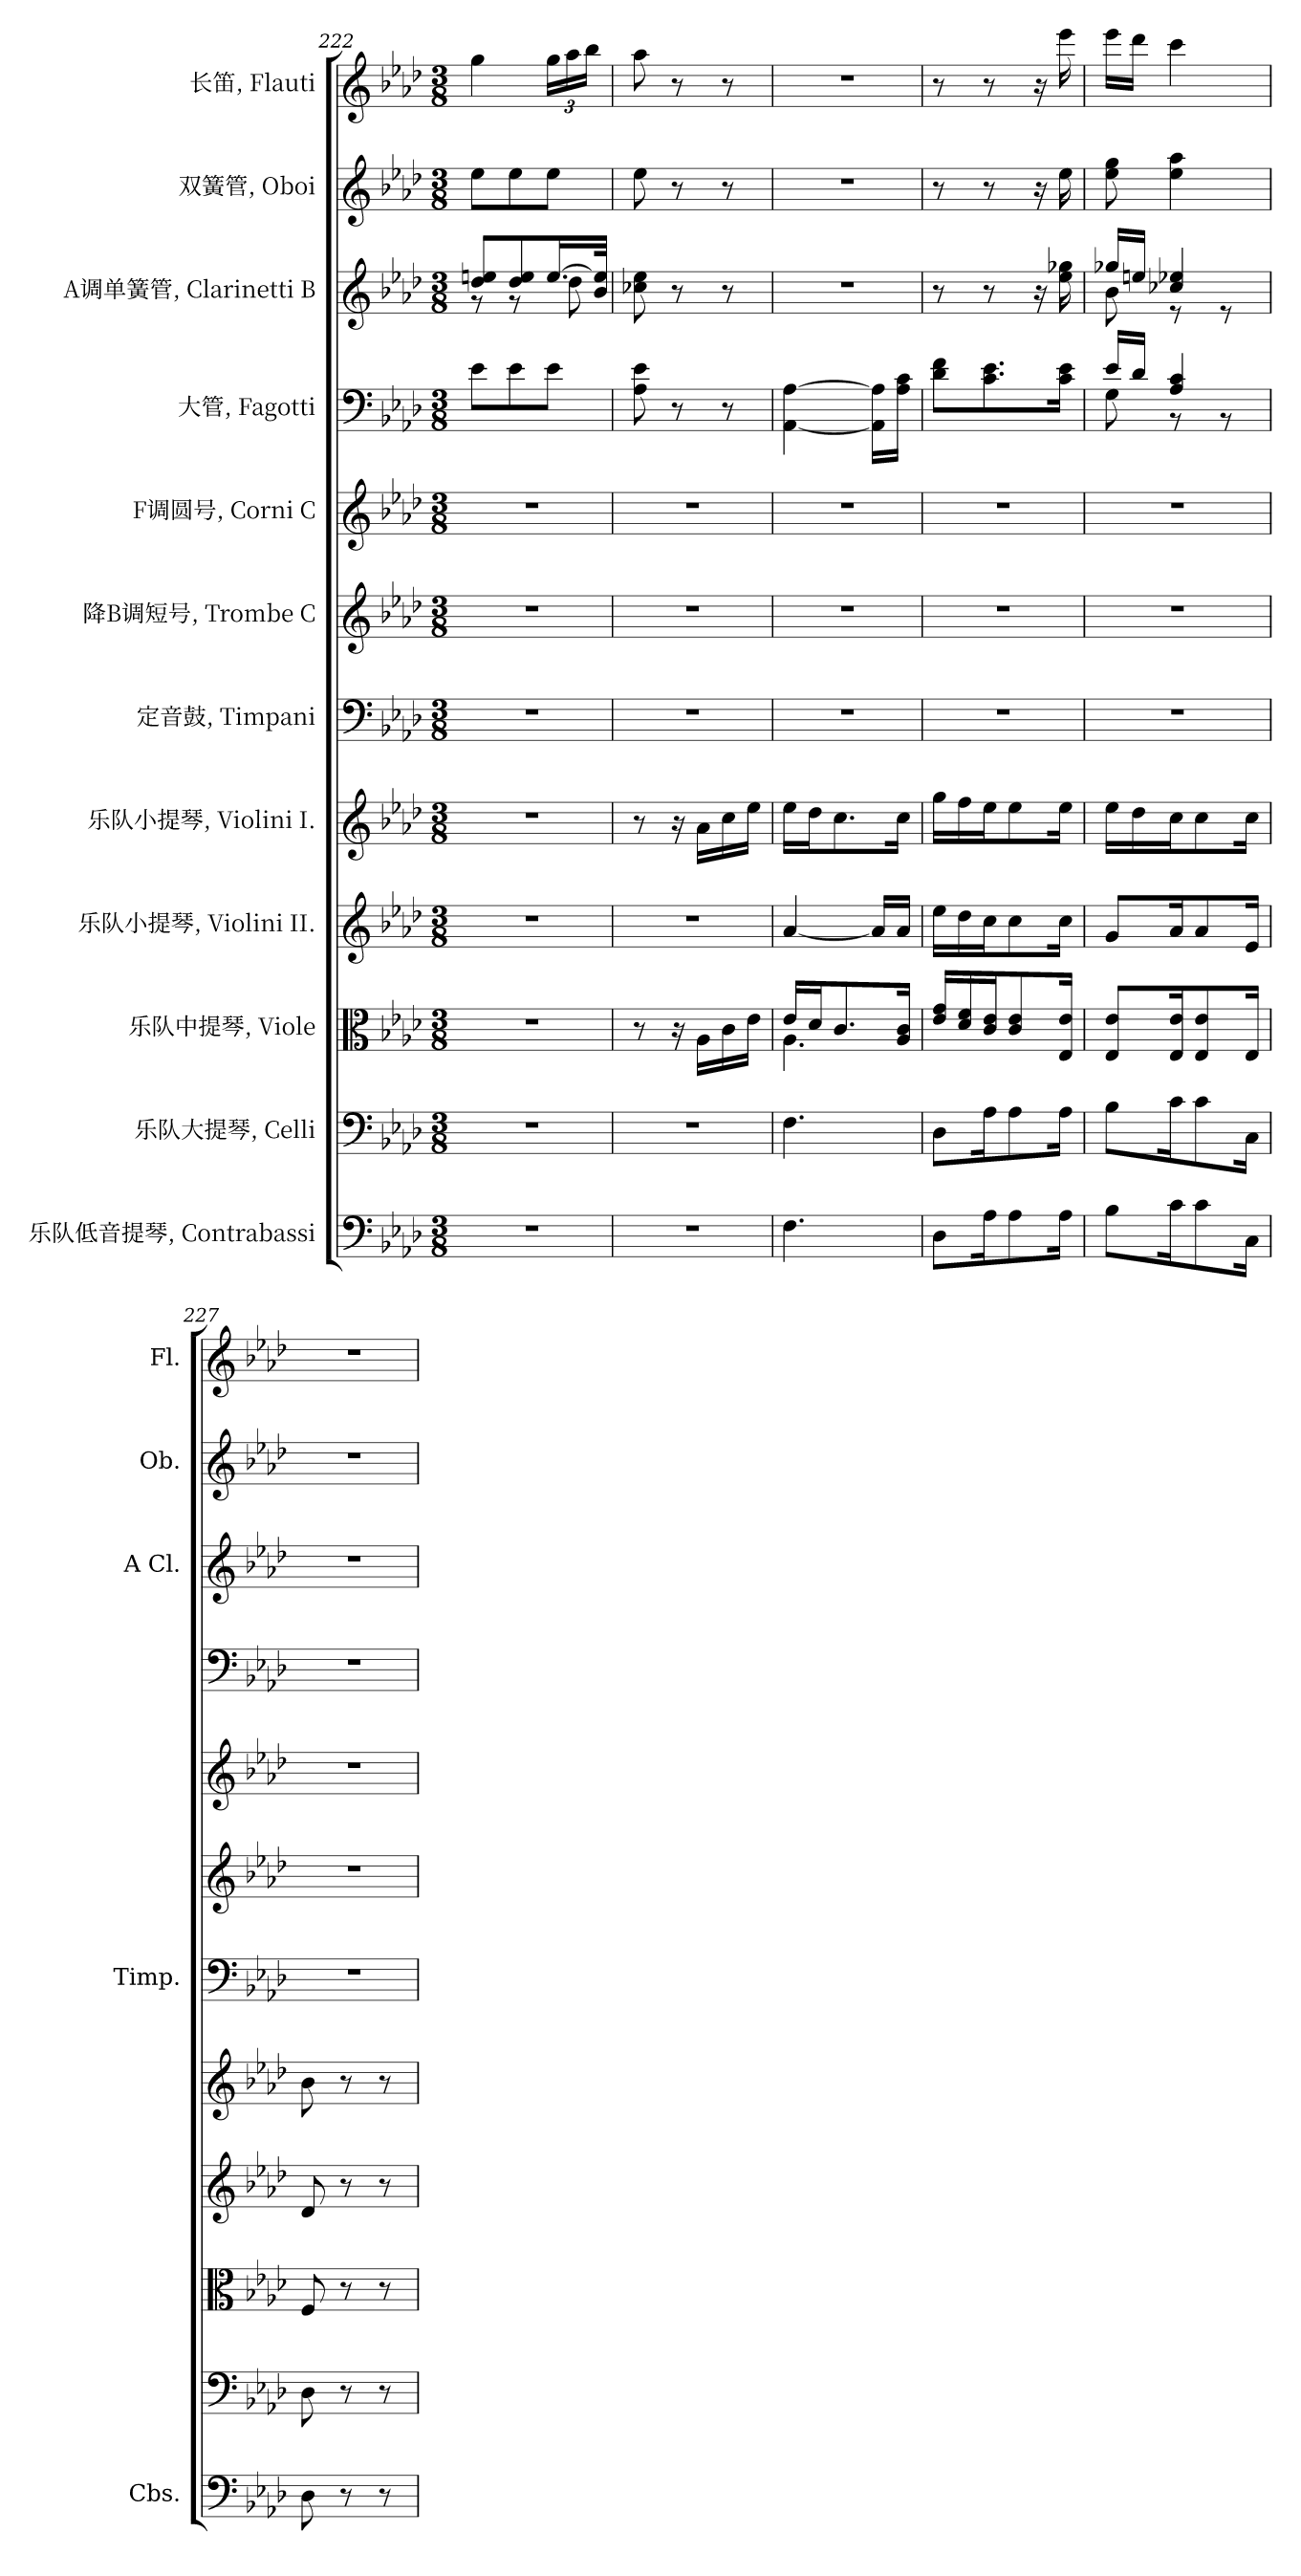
**kern	**kern	**kern	**kern	**kern	**kern	**kern	**kern	**kern	**kern	**kern	**kern
*part12	*part11	*part10	*part9	*part8	*part7	*part6	*part5	*part4	*part3	*part2	*part1
*staff12	*staff11	*staff10	*staff9	*staff8	*staff7	*staff6	*staff5	*staff4	*staff3	*staff2	*staff1
*I"乐队低音提琴, Contrabassi	*I"乐队大提琴, Celli	*I"乐队中提琴, Viole	*I"乐队小提琴, Violini II.	*I"乐队小提琴, Violini I.	*I"定音鼓, Timpani	*I"降B调短号, Trombe C	*I"F调圆号, Corni C	*I"大管, Fagotti	*I"A调单簧管, Clarinetti B	*I"双簧管, Oboi	*I"长笛, Flauti
*I'Cbs.	*	*	*	*	*I'Timp.	*	*	*	*I'A Cl.	*I'Ob.	*I'Fl.
*clefF4	*clefF4	*clefC3	*clefG2	*clefG2	*clefF4	*clefG2	*clefG2	*clefF4	*clefG2	*clefG2	*clefG2
*ITrd7c12	*	*	*	*	*	*ITrd1c2	*ITrd4c7	*	*ITrd2c3	*	*
*k[b-e-a-d-]	*k[b-e-a-d-]	*k[b-e-a-d-]	*k[b-e-a-d-]	*k[b-e-a-d-]	*k[b-e-a-d-]	*k[b-e-a-d-g-c-]	*k[b-e-a-d-g-]	*k[b-e-a-d-]	*k[b-]	*k[b-e-a-d-]	*k[b-e-a-d-]
*M3/8	*M3/8	*M3/8	*M3/8	*M3/8	*M3/8	*M3/8	*M3/8	*M3/8	*M3/8	*M3/8	*M3/8
=222	=222	=222	=222	=222	=222	=222	=222	=222	=222	=222	=222
*	*	*	*	*	*	*	*	*	*^	*	*
4.r	4.r	4.r	4.r	4.r	4.r	4.r	4.r	8e-\L	8b-/ 8cc#X/L	8r	8ee-\L	4gg\
.	.	.	.	.	.	.	.	8e-\	8b-/ 8cc#/	8r	8ee-\	.
*	*	*	*	*	*	*	*	*	*	*	*	*Xbrackettup
.	.	.	.	.	.	.	.	8e-\J	[16.cc#/L	8b-\	8ee-\J	24gg\LL
.	.	.	.	.	.	.	.	.	.	.	.	24aa-\
.	.	.	.	.	.	.	.	.	.	.	.	24bb-\JJ
.	.	.	.	.	.	.	.	.	32g/ 32cc#/]JJk	.	.	.
*	*	*	*	*	*	*	*	*	*v	*v	*	*
=223	=223	=223	=223	=223	=223	=223	=223	=223	=223	=223	=223
4.r	4.r	8r	4.r	8r	4.r	4.r	4.r	8A-\ 8e-\	8a-X\ 8cc\	8ee-\	8aa-\
.	.	16r	.	16r	.	.	.	8r	8r	8r	8r
.	.	16A-\LL	.	16a-\LL	.	.	.	.	.	.	.
.	.	16c\	.	16cc\	.	.	.	8r	8r	8r	8r
.	.	16e-\JJ	.	16ee-\JJ	.	.	.	.	.	.	.
=224	=224	=224	=224	=224	=224	=224	=224	=224	=224	=224	=224
*	*	*^	*	*	*	*	*	*	*	*	*
4.FF\	4.F\	16e-/LL	4.A-\	[4a-/	16ee-\LL	4.r	4.r	4.r	[4AA-\ [4A-\	4.r	4.r	4.r
.	.	16d-/J	.	.	16dd-\J	.	.	.	.	.	.	.
.	.	8.c/	.	.	8.cc\	.	.	.	.	.	.	.
.	.	.	.	16a-/LL]	.	.	.	.	16AA-\] 16A-\]LL	.	.	.
.	.	16A-/ 16c/Jk	.	16a-/JJ	16cc\Jk	.	.	.	16A-\ 16c\JJ	.	.	.
*	*	*v	*v	*	*	*	*	*	*	*	*	*
!!LO:PB:g=z
=225	=225	=225	=225	=225	=225	=225	=225	=225	=225	=225	=225
8DD-\L	8D-\L	16e-/ 16g/LL	16ee-\LL	16gg\LL	4.r	4.r	4.r	8d-\ 8f\L	8r	8r	8r
.	.	16d-/ 16f/	16dd-\	16ff\	.	.	.	.	.	.	.
16AA-\K	16A-\K	16c/ 16e-/J	16cc\J	16ee-\J	.	.	.	8.c\ 8.e-\	8r	8r	8r
8AA-\	8A-\	8c/ 8e-/	8cc\	8ee-\	.	.	.	.	.	.	.
.	.	.	.	.	.	.	.	.	16r	16r	16r
16AA-\Jk	16A-\Jk	16E-/ 16e-/Jk	16cc\Jk	16ee-\Jk	.	.	.	16c\ 16e-\Jk	16cc\ 16ee-X\	16ee-\	16eee-\
=226	=226	=226	=226	=226	=226	=226	=226	=226	=226	=226	=226
*	*	*	*	*	*	*	*	*^	*^	*	*
8BB-\L	8B-\L	8E-/ 8e-/L	8g/L	16ee-\LL	4.r	4.r	4.r	16e-/LL	8G\	16ee-X/LL	8g\	8ee-\ 8gg\	16eee-\LL
.	.	.	.	16dd-\	.	.	.	16d-/JJ	.	16cc#X/JJ	.	.	16ddd-\JJ
16C\K	16c\K	16E-/ 16e-/K	16a-/K	16cc\J	.	.	.	4A-/ 4c/	8r	4a-X/ 4ccn/	8r	4ee-\ 4aa-\	4ccc\
8C\	8c\	8E-/ 8e-/	8a-/	8cc\	.	.	.	.	.	.	.	.	.
.	.	.	.	.	.	.	.	.	8r	.	8r	.	.
16CC\Jk	16C\Jk	16E-/Jk	16e-/Jk	16cc\Jk	.	.	.	.	.	.	.	.	.
*	*	*	*	*	*	*	*	*v	*v	*	*	*	*
*	*	*	*	*	*	*	*	*	*v	*v	*	*
=227	=227	=227	=227	=227	=227	=227	=227	=227	=227	=227	=227
8DD-\	8D-\	8F/	8d-/	8b-\	4.r	4.r	4.r	4.r	4.r	4.r	4.r
8r	8r	8r	8r	8r	.	.	.	.	.	.	.
8r	8r	8r	8r	8r	.	.	.	.	.	.	.
=	=	=	=	=	=	=	=	=	=	=	=
*-	*-	*-	*-	*-	*-	*-	*-	*-	*-	*-	*-
